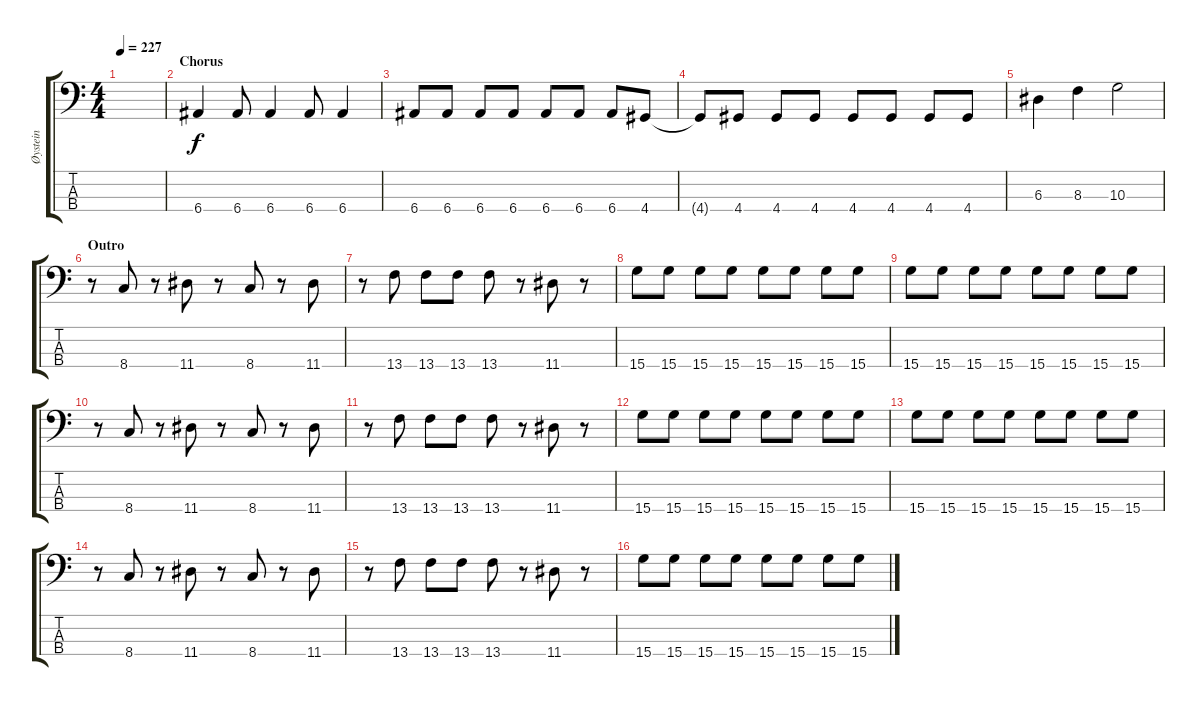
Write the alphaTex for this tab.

\track ("Øystein" "Øystein") {instrument electricbassfinger}
\staff {score tabs}
\tuning (G2 D2 A1 E1) {hide}
\ts (4 4)
\tempo 227
\clef f4
\ks c
|
\section ("" "Chorus")
6.4.4 6.4.8 6.4.4 6.4.8 6.4.4 |
6.4.8 6.4.8 6.4.8 6.4.8 6.4.8 6.4.8 6.4.8 4.4.8 |
4.4{t}.8 4.4.8 4.4.8 4.4.8 4.4.8 4.4.8 4.4.8 4.4.8 |
6.3.4 8.3.4 10.3.2 |
\section ("" "Outro")
r.8 8.4.8 r.8 11.4.8 r.8 8.4.8 r.8 11.4.8 |
r.8 13.4.8 13.4.8 13.4.8 13.4.8 r.8 11.4.8 r.8 |
15.4.8 15.4.8 15.4.8 15.4.8 15.4.8 15.4.8 15.4.8 15.4.8 |
15.4.8 15.4.8 15.4.8 15.4.8 15.4.8 15.4.8 15.4.8 15.4.8 |
r.8 8.4.8 r.8 11.4.8 r.8 8.4.8 r.8 11.4.8 |
r.8 13.4.8 13.4.8 13.4.8 13.4.8 r.8 11.4.8 r.8 |
15.4.8 15.4.8 15.4.8 15.4.8 15.4.8 15.4.8 15.4.8 15.4.8 |
15.4.8 15.4.8 15.4.8 15.4.8 15.4.8 15.4.8 15.4.8 15.4.8 |
r.8 8.4.8 r.8 11.4.8 r.8 8.4.8 r.8 11.4.8 |
r.8 13.4.8 13.4.8 13.4.8 13.4.8 r.8 11.4.8 r.8 |
15.4.8 15.4.8 15.4.8 15.4.8 15.4.8 15.4.8 15.4.8 15.4.8
